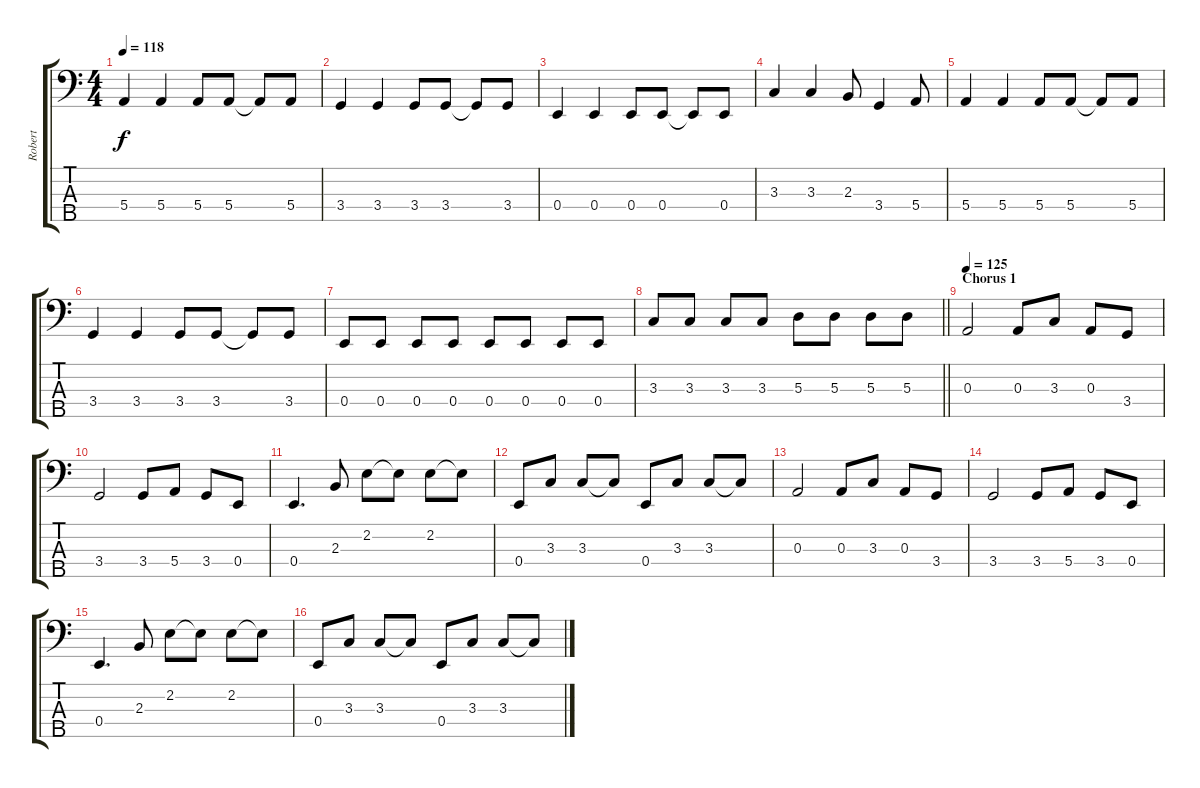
\track ("Robert" "Robert") {instrument electricbassfinger}
\staff {score tabs}
\tuning (G2 D2 A1 E1 B0) {hide}
\ts (4 4)
\tempo 118
\clef f4
\ks c
5.4.4{dy f} 5.4.4 5.4.8 5.4.8 5.4{t}.8 5.4.8 |
3.4.4 3.4.4 3.4.8 3.4.8 3.4{t}.8 3.4.8 |
0.4.4 0.4.4 0.4.8 0.4.8 0.4{t}.8 0.4.8 |
3.3.4 3.3.4 2.3.8 3.4.4 5.4.8 |
5.4.4 5.4.4 5.4.8 5.4.8 5.4{t}.8 5.4.8 |
3.4.4 3.4.4 3.4.8 3.4.8 3.4{t}.8 3.4.8 |
0.4.8 0.4.8 0.4.8 0.4.8 0.4.8 0.4.8 0.4.8 0.4.8 |
\barLineRight lightlight
3.3.8 3.3.8 3.3.8 3.3.8 5.3.8 5.3.8 5.3.8 5.3.8 |
\section ("" "Chorus 1")
\tempo 125
0.3.2 0.3.8 3.3.8 0.3.8 3.4.8 |
3.4.2 3.4.8 5.4.8 3.4.8 0.4.8 |
0.4.4{d} 2.3.8 2.2.8 2.2{t}.8 2.2.8 2.2{t}.8 |
0.4.8 3.3.8 3.3.8 3.3{t}.8 0.4.8 3.3.8 3.3.8 3.3{t}.8 |
0.3.2 0.3.8 3.3.8 0.3.8 3.4.8 |
3.4.2 3.4.8 5.4.8 3.4.8 0.4.8 |
0.4.4{d} 2.3.8 2.2.8 2.2{t}.8 2.2.8 2.2{t}.8 |
0.4.8 3.3.8 3.3.8 3.3{t}.8 0.4.8 3.3.8 3.3.8 3.3{t}.8
